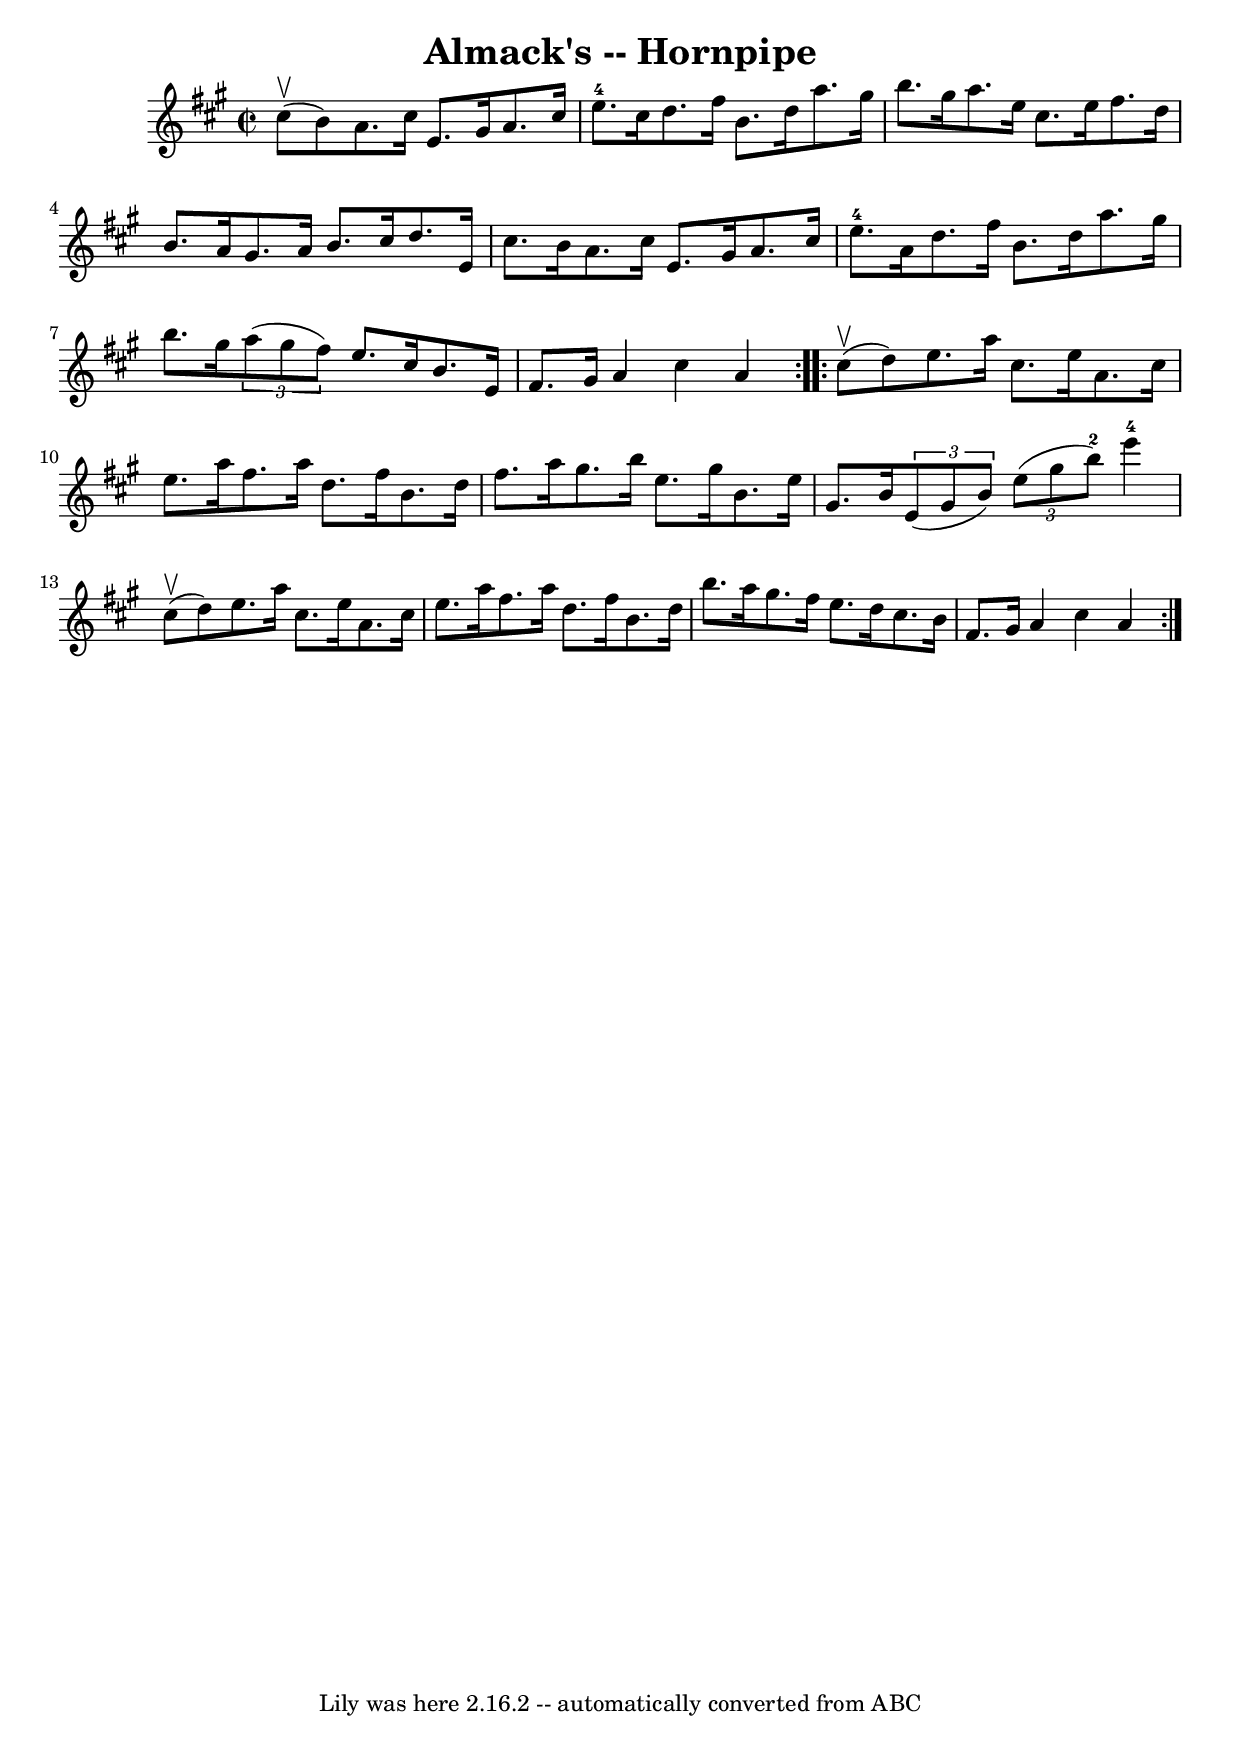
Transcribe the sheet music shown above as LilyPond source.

\version "2.16.2"
\include "Mammoth.ily"
\header {
  %% book = "Cole's 1000 Fiddle Tunes"
  crossRefNumber = "1"
  footnotes = ""
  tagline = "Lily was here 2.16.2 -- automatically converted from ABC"
  title = "Almack's -- Hornpipe"

}
voicedefault =  {



  \repeat volta 2 {

    \override Staff.TimeSignature #'style = #'C
    \time 2/2 
    \key a \major
    cis''8 (^\upbow b'8) |
    a'8.    
    cis''16 e'8. gis'16 a'8. cis''16 e''8.-4 cis''16  |
    
    d''8. fis''16 b'8. d''16 a''8. gis''16 b''8. gis''16   |
    a''8. e''16 cis''8. e''16 fis''8. d''16 b'8.    
    a'16  |
    gis'8. a'16 b'8. cis''16 d''8. e'16 cis''8.  
    b'16  |
    a'8. cis''16 e'8. gis'16 a'8. cis''16    
    e''8.-4 a'16  |
    d''8. fis''16 b'8. d''16 a''8.    
    gis''16 b''8. gis''16  |
    \times 2/3 { a''8 (gis''8    
		 fis''8) 
	       } e''8. cis''16 b'8. e'16 fis'8. gis'16  |
    
    a'4 cis''4 a'4  
  }     
  \repeat volta 2 {
    cis''8 (^\upbow d''8)  |
    e''8. a''16 cis''8. e''16 a'8. cis''16 e''8.    
    a''16  |
    fis''8. a''16 d''8. fis''16 b'8. d''16    
    fis''8. a''16  |
    gis''8. b''16 e''8. gis''16 b'8.    
    e''16 gis'8. b'16  |
    \times 2/3 { e'8 (gis'8 b'8) 
	       }   
    \times 2/3 { e''8 (gis''8 b''8-2) 
	       } e'''4-4 cis''8 (^\upbow d''8) |
    e''8. a''16 cis''8. e''16 a'8.    
    cis''16 e''8. a''16  |
    fis''8. a''16 d''8. fis''16    
    b'8. d''16 b''8. a''16  |
    gis''8. fis''16 e''8.    
    d''16 cis''8. b'16 fis'8. gis'16  |
    a'4 cis''4 a'4  

  }   

}

\score{
  <<

    \context Staff="default"
    {
      \voicedefault 
      
    }

  >>
  \layout {
    
  }
  \midi {
  }

}
